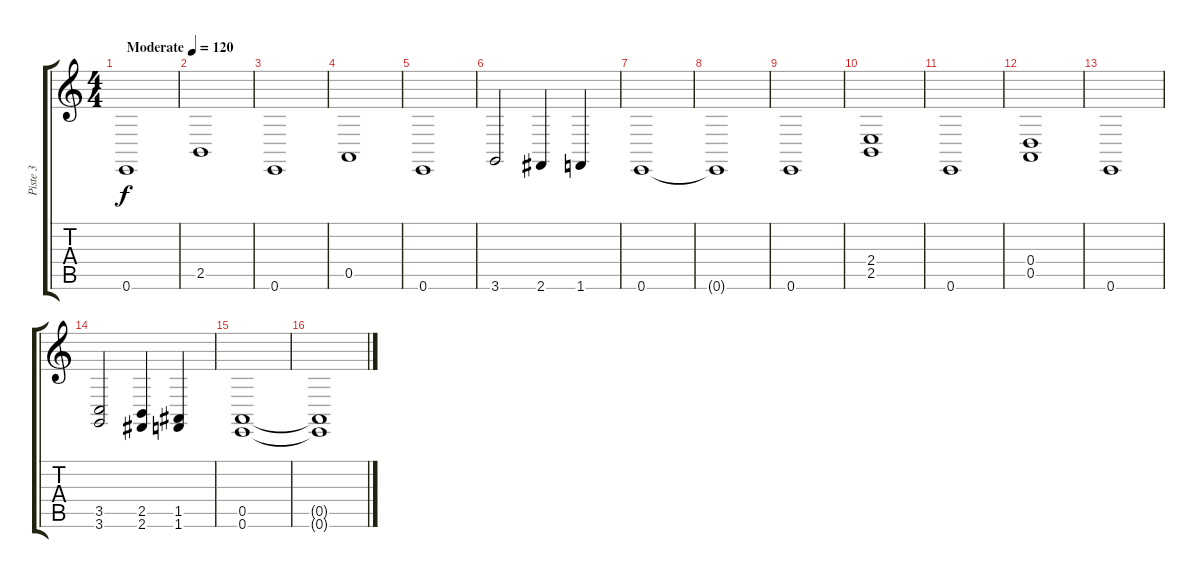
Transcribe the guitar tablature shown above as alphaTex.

\track ("Piste 3" "Piste 3") {instrument pad4choir}
\staff {score tabs}
\tuning (E4 B3 G3 D3 A2 E2) {hide}
\ts (4 4)
\tempo (120 "Moderate")
\clef g2
\ks c
0.6.1{dy f instrument pad4choir} |
2.5.1 |
0.6.1 |
0.5.1 |
0.6.1 |
3.6.2 2.6.4 1.6.4 |
0.6.1 |
0.6{t}.1 |
0.6.1 |
(2.4 2.5).1 |
0.6.1 |
(0.4 0.5).1 |
0.6.1 |
(3.5 3.6).2 (2.5 2.6).4 (1.5 1.6).4 |
(0.5 0.6).1 |
(0.5{t} 0.6{t}).1
